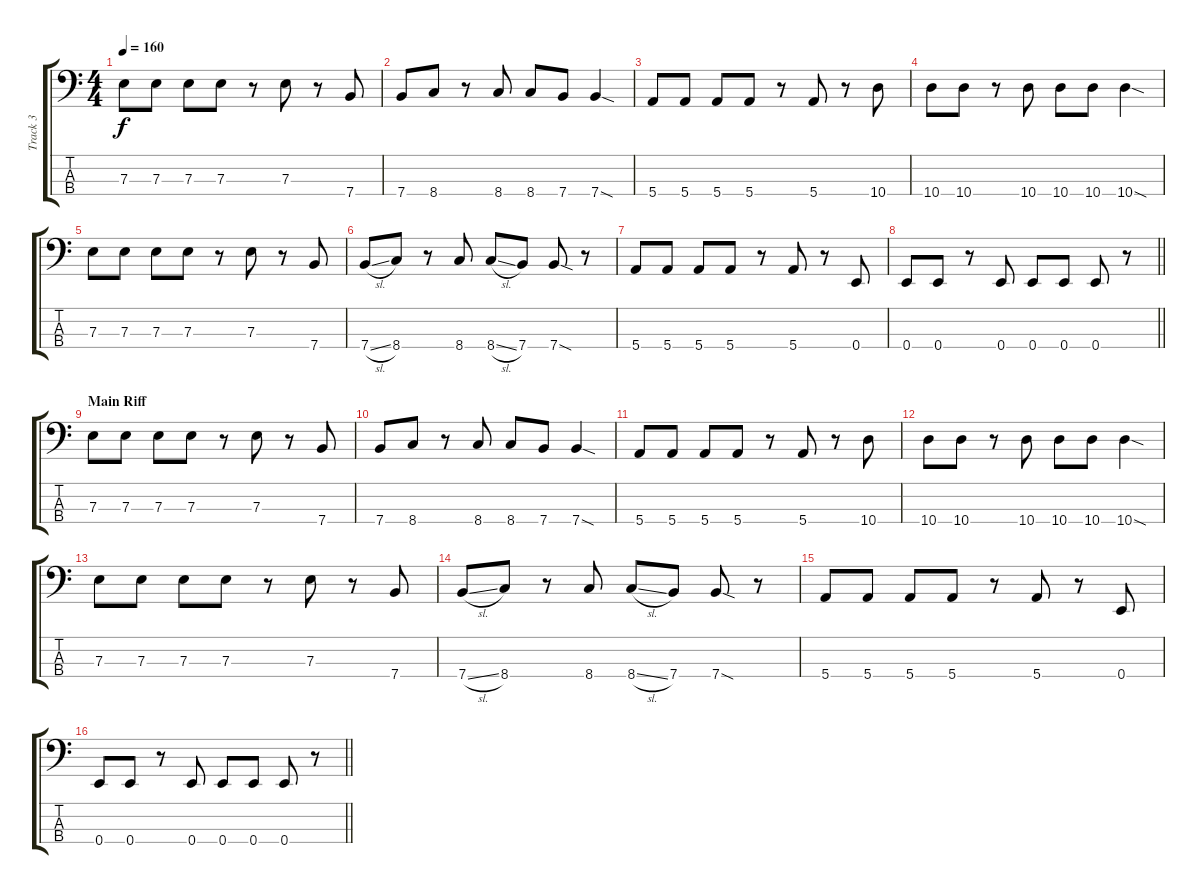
\track ("Track 3" "Track 3") {instrument electricbassfinger}
\staff {score tabs}
\tuning (G2 D2 A1 E1) {hide}
\ts (4 4)
\tempo 160
\clef f4
\ks c
7.3.8{dy f} 7.3.8 7.3.8 7.3.8 r.8 7.3.8 r.8 7.4.8 |
7.4.8 8.4.8 r.8 8.4.8 8.4.8 7.4.8 7.4{sod}.4 |
5.4.8 5.4.8 5.4.8 5.4.8 r.8 5.4.8 r.8 10.4.8 |
10.4.8 10.4.8 r.8 10.4.8 10.4.8 10.4.8 10.4{sod}.4 |
7.3.8 7.3.8 7.3.8 7.3.8 r.8 7.3.8 r.8 7.4.8 |
7.4{sl}.8 8.4.8 r.8 8.4.8 8.4{sl}.8 7.4.8 7.4{sod}.8 r.8 |
5.4.8 5.4.8 5.4.8 5.4.8 r.8 5.4.8 r.8 0.4.8 |
\barLineRight lightlight
0.4.8 0.4.8 r.8 0.4.8 0.4.8 0.4.8 0.4.8 r.8 |
\section ("" "Main Riff")
7.3.8 7.3.8 7.3.8 7.3.8 r.8 7.3.8 r.8 7.4.8 |
7.4.8 8.4.8 r.8 8.4.8 8.4.8 7.4.8 7.4{sod}.4 |
5.4.8 5.4.8 5.4.8 5.4.8 r.8 5.4.8 r.8 10.4.8 |
10.4.8 10.4.8 r.8 10.4.8 10.4.8 10.4.8 10.4{sod}.4 |
7.3.8 7.3.8 7.3.8 7.3.8 r.8 7.3.8 r.8 7.4.8 |
7.4{sl}.8 8.4.8 r.8 8.4.8 8.4{sl}.8 7.4.8 7.4{sod}.8 r.8 |
5.4.8 5.4.8 5.4.8 5.4.8 r.8 5.4.8 r.8 0.4.8 |
\barLineRight lightlight
0.4.8 0.4.8 r.8 0.4.8 0.4.8 0.4.8 0.4.8 r.8
